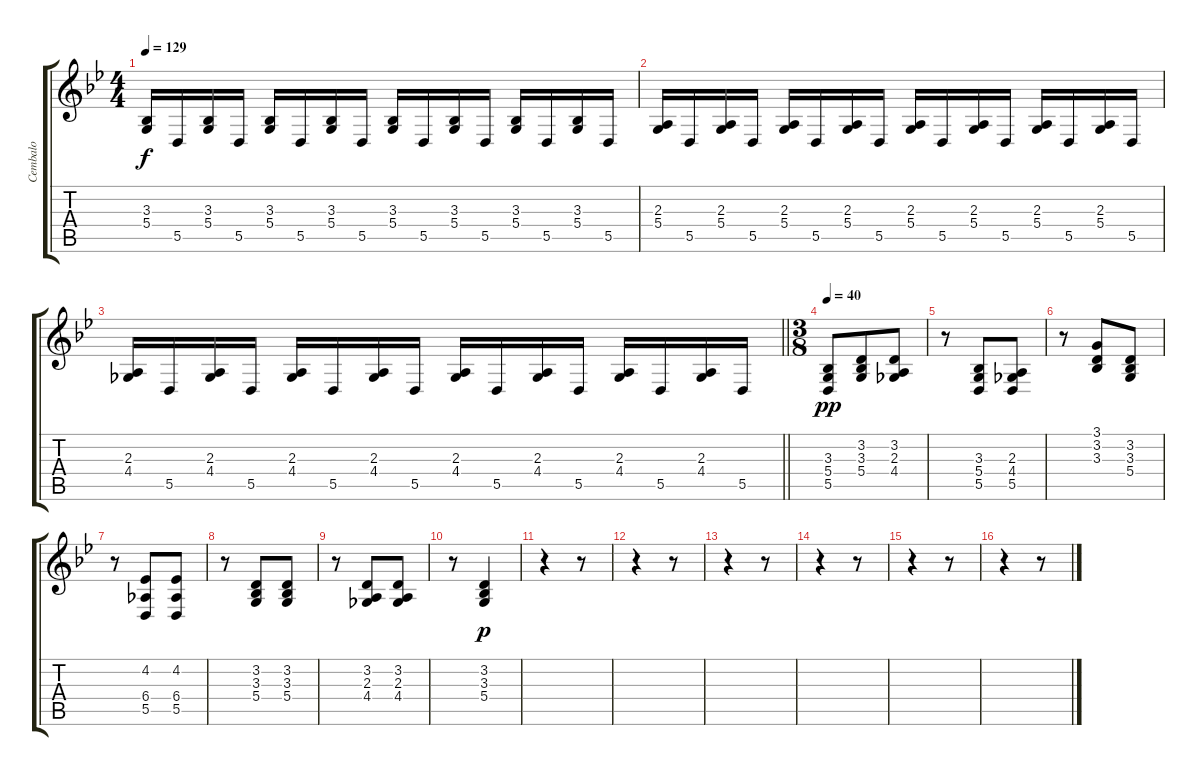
\track ("Cembalo" "Cembalo") {instrument harpsichord}
\staff {score tabs}
\tuning (E4 B3 G3 D3 A2 E2) {hide}
\ts (4 4)
\tempo 129
\clef g2
\ks bb
(3.3 5.4).16{dy f} 5.5.16 (3.3 5.4).16 5.5.16 (3.3 5.4).16 5.5.16 (3.3 5.4).16 5.5.16 (3.3 5.4).16 5.5.16 (3.3 5.4).16 5.5.16 (3.3 5.4).16 5.5.16 (3.3 5.4).16 5.5.16 |
(2.3 5.4).16 5.5.16 (2.3 5.4).16 5.5.16 (2.3 5.4).16 5.5.16 (2.3 5.4).16 5.5.16 (2.3 5.4).16 5.5.16 (2.3 5.4).16 5.5.16 (2.3 5.4).16 5.5.16 (2.3 5.4).16 5.5.16 |
\barLineRight lightlight
(2.3 4.4).16 5.5.16 (2.3 4.4).16 5.5.16 (2.3 4.4).16 5.5.16 (2.3 4.4).16 5.5.16 (2.3 4.4).16 5.5.16 (2.3 4.4).16 5.5.16 (2.3 4.4).16 5.5.16 (2.3 4.4).16 5.5.16 |
\ts (3 8)
\tempo 40
(3.3 5.4 5.5).8{dy pp} (3.2 3.3 5.4).8 (3.2 2.3 4.4).8 |
r.8 (3.3 5.4 5.5).8 (2.3 4.4 5.5).8 |
r.8 (3.1 3.2 3.3).8 (3.2 3.3 5.4).8 |
r.8 (4.2 6.4 5.5).8 (4.2 6.4 5.5).8 |
r.8 (3.2 3.3 5.4).8 (3.2 3.3 5.4).8 |
r.8 (3.2 2.3 4.4).8 (3.2 2.3 4.4).8 |
r.8 (3.2 3.3 5.4).4{dy p} |
r.4 r.8 |
r.4 r.8 |
r.4 r.8 |
r.4 r.8 |
r.4 r.8 |
r.4 r.8
